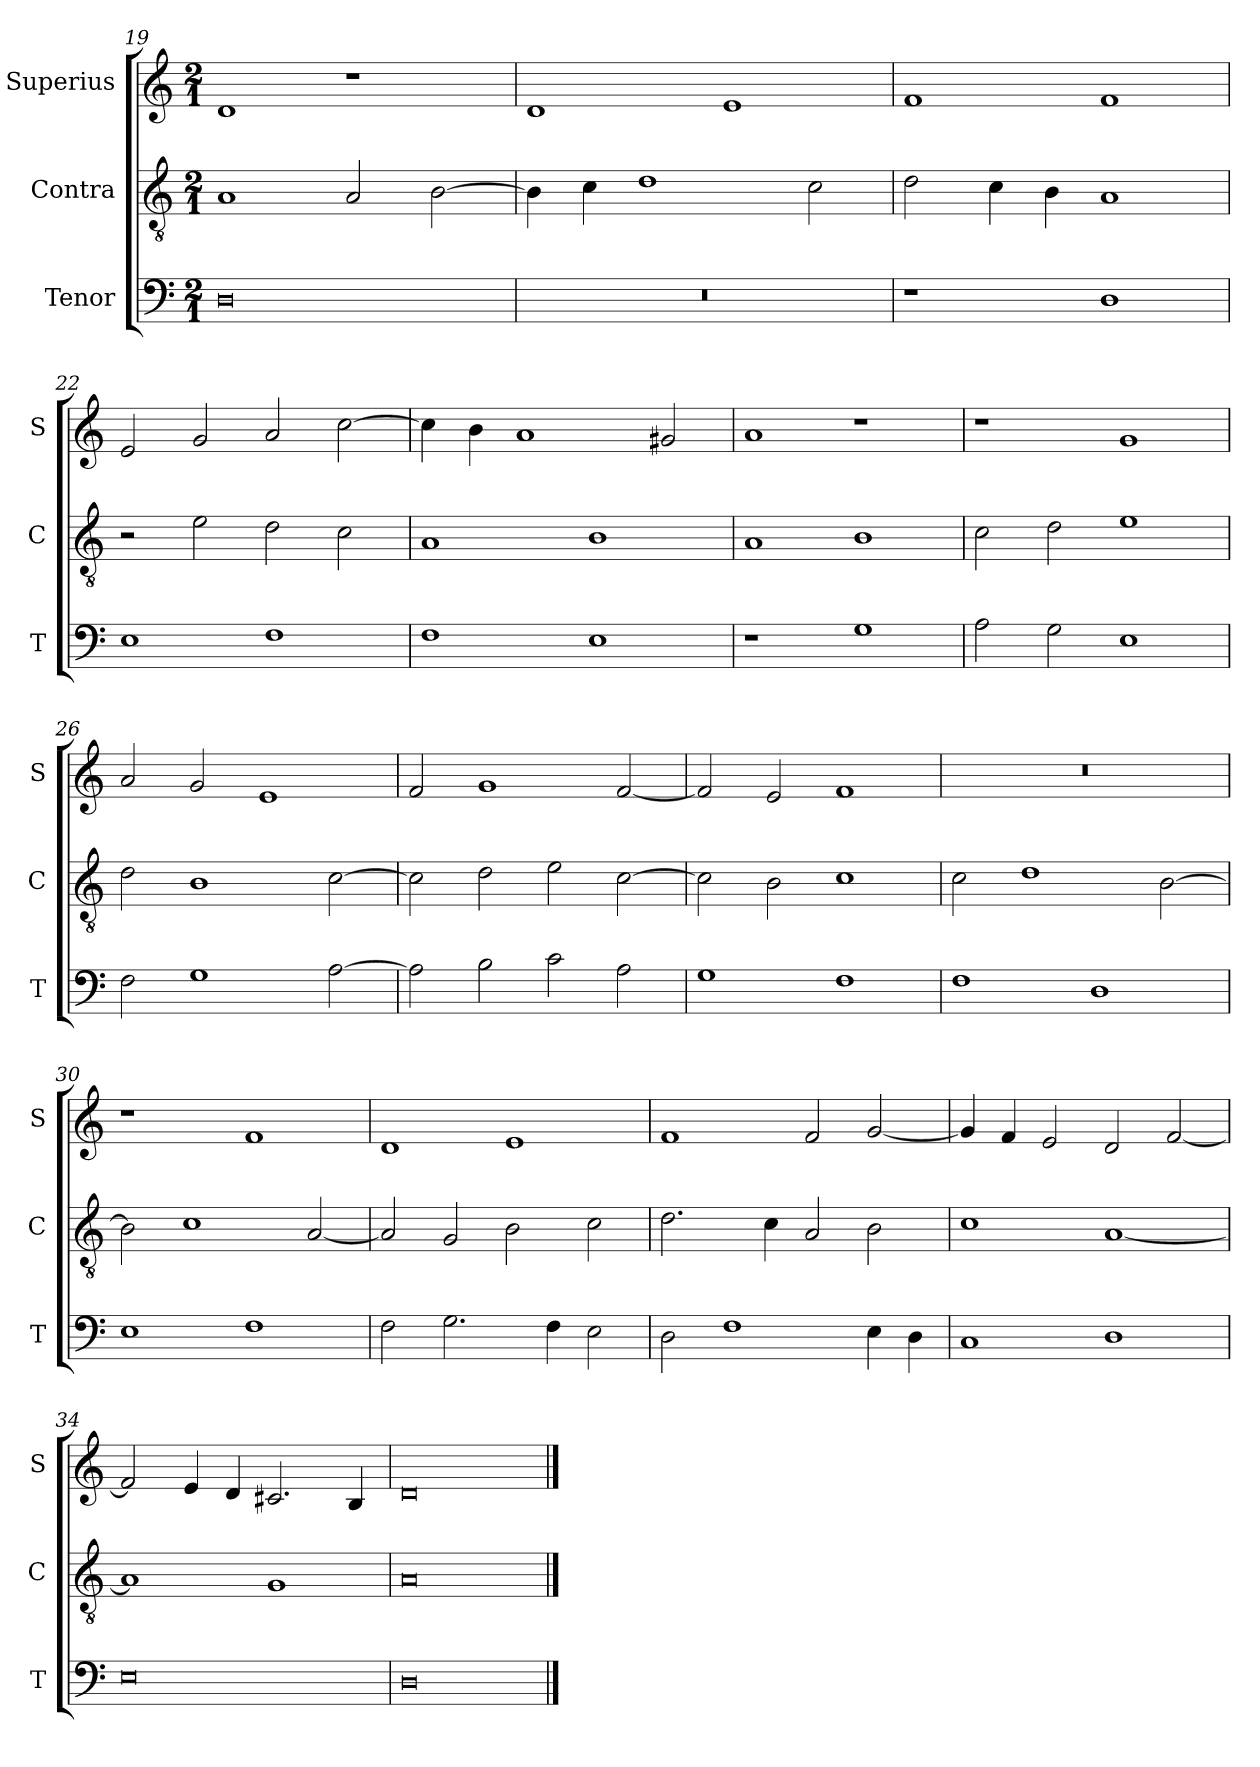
**kern	**kern	**kern
*part3	*part2	*part1
*staff3	*staff2	*staff1
*I"Tenor	*I"Contra	*I"Superius
*I'T	*I'C	*I'S
*clefF4	*clefGv2	*clefG2
*k[]	*k[]	*k[]
*M2/1	*M2/1	*M2/1
=19	=19	=19
0D	1A	1d
.	2A/	1r
.	[2B\	.
=20	=20	=20
0r	4B\]	1d
.	4c\	.
.	1d	.
.	.	1e
.	2c\	.
=21	=21	=21
1r	2d\	1f
.	4c\	.
.	4B\	.
1D	1A	1f
=22	=22	=22
1E	2r	2e/
.	2e\	2g/
1F	2d\	2a/
.	2c\	[2cc\
=23	=23	=23
1F	1A	4cc\]
.	.	4b\
.	.	1a
1E	1B	.
.	.	2g#X/
=24	=24	=24
1r	1A	1a
1G	1B	1r
=25	=25	=25
2A\	2c\	1r
2G\	2d\	.
1E	1e	1g
=26	=26	=26
2F\	2d\	2a/
1G	1B	2g/
.	.	1e
[2A\	[2c\	.
=27	=27	=27
2A\]	2c\]	2f/
2B\	2d\	1g
2c\	2e\	.
2A\	[2c\	[2f/
=28	=28	=28
1G	2c\]	2f/]
.	2B\	2e/
1F	1c	1f
=29	=29	=29
1F	2c\	0r
.	1d	.
1D	.	.
.	[2B\	.
=30	=30	=30
1E	2B\]	1r
.	1c	.
1F	.	1f
.	[2A/	.
=31	=31	=31
2F\	2A/]	1d
2.G\	2G/	.
.	2B\	1e
4F\	.	.
2E\	2c\	.
=32	=32	=32
2D\	2.d\	1f
1F	.	.
.	4c\	.
.	2A/	2f/
4E\	2B\	[2g/
4D\	.	.
=33	=33	=33
1C	1c	4g/]
.	.	4f/
.	.	2e/
1D	[1A	2d/
.	.	[2f/
=34	=34	=34
0E	1A]	2f/]
.	.	4e/
.	.	4d/
.	1G	2.c#X/
.	.	4B/
=35	=35	=35
0D	0A	0d
==	==	==
*-	*-	*-
